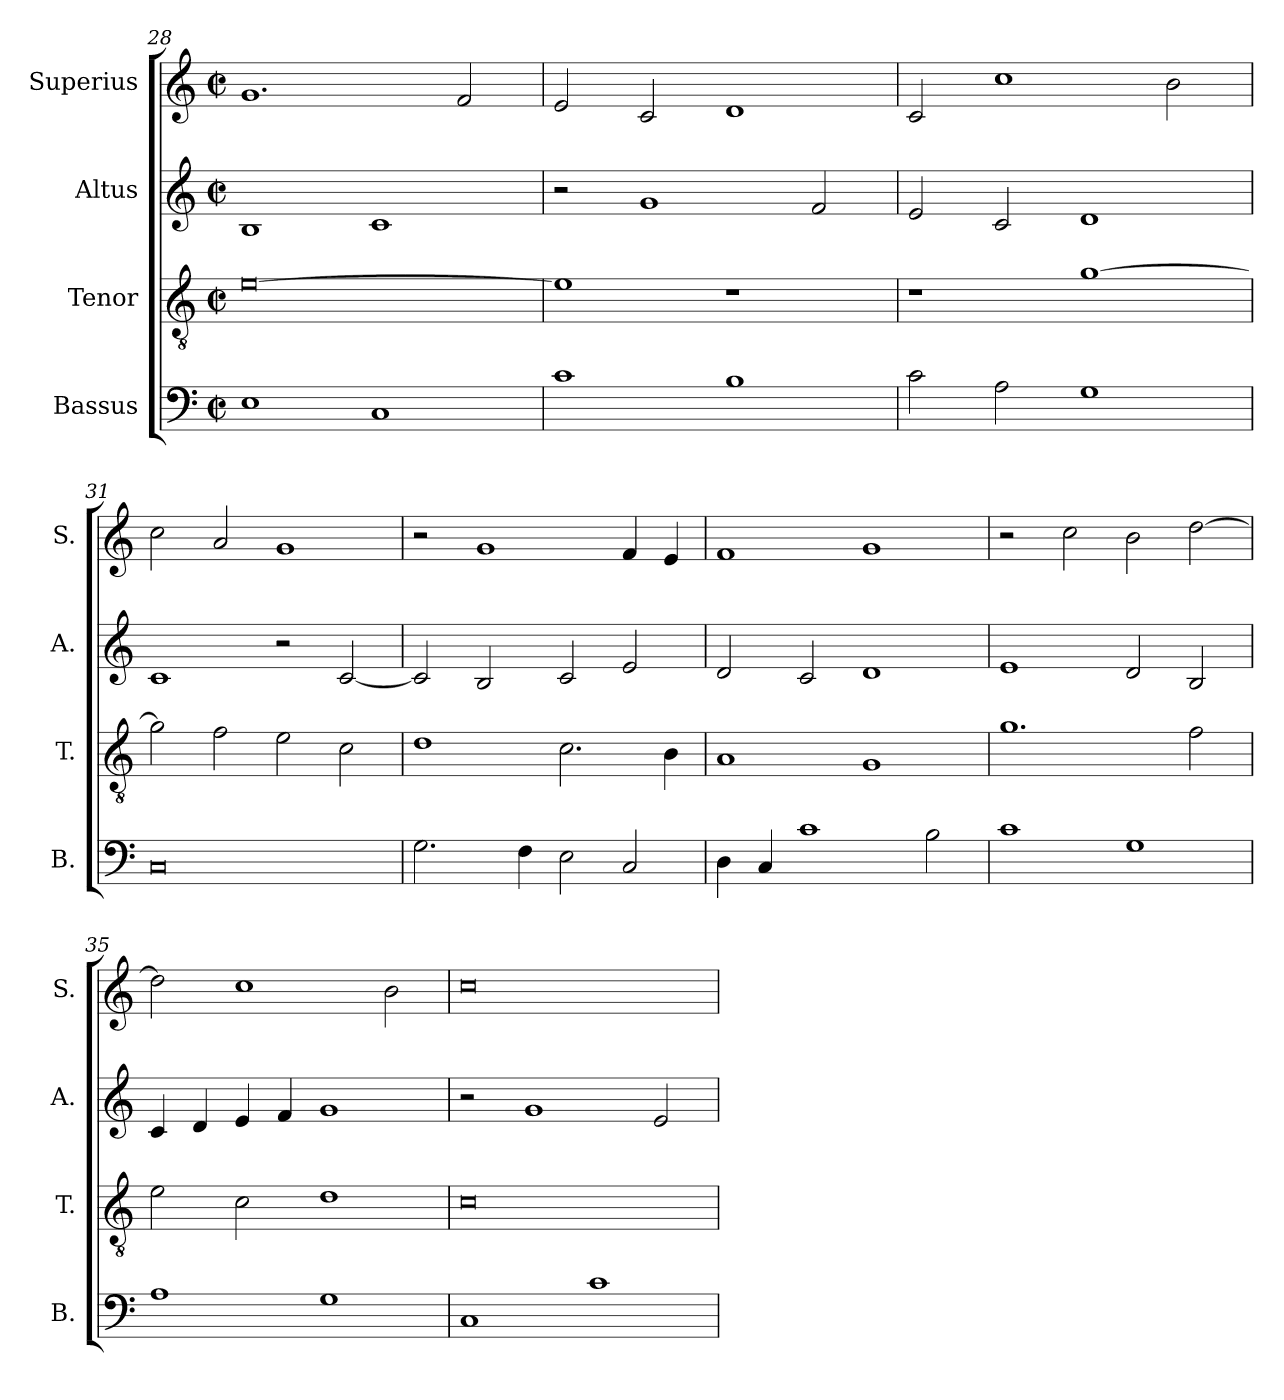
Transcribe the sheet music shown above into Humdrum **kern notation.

**kern	**kern	**kern	**kern
*part4	*part3	*part2	*part1
*staff4	*staff3	*staff2	*staff1
*I"Bassus	*I"Tenor	*I"Altus	*I"Superius
*I'B.	*I'T.	*I'A.	*I'S.
*clefF4	*clefGv2	*clefG2	*clefG2
*	*ITrd7c12	*	*
*k[]	*k[]	*k[]	*k[]
*C:	*C:	*C:	*C:
*M2/2	*M2/2	*M2/2	*M2/2
*met(c|)	*met(c|)	*met(c|)	*met(c|)
=28	=28	=28	=28
1Ei	[>0Ei	1Bi	1.gi
1Ci	.	1ci	.
.	.	.	2fi/
=29	=29	=29	=29
1ci	1Ei]	2r	2ei/
.	.	1gi	2ci/
1Bi	1r	.	1di
.	.	2fi/	.
!!LO:PB:g=z
=30	=30	=30	=30
2ci\	1r	2ei/	2ci/
2Ai\	.	2ci/	1cci
1Gi	[>1Gi	1di	.
.	.	.	2bi\
=31	=31	=31	=31
0Ci	2Gi\]	1ci	2cci\
.	2Fi\	.	2ai/
.	2Ei\	2r	1gi
.	2Ci\	[<2ci/	.
=32	=32	=32	=32
2.Gi\	1Di	2ci/]	2r
.	.	2Bi/	1gi
4Fi\	.	.	.
2Ei\	2.Ci\	2ci/	.
2Ci/	.	2ei/	4fi/
.	4BBi\	.	4ei/
=33	=33	=33	=33
4Di\	1AAi	2di/	1fi
4Ci/	.	.	.
1ci	.	2ci/	.
.	1GGi	1di	1gi
2Bi\	.	.	.
=34	=34	=34	=34
1ci	1.Gi	1ei	2r
.	.	.	2cci\
1Gi	.	2di/	2bi\
.	2Fi\	2Bi/	[>2ddi\
!!LO:LB:g=z
=35	=35	=35	=35
1Ai	2Ei\	4ci/	2ddi\]
.	.	4di/	.
.	2Ci\	4ei/	1cci
.	.	4fi/	.
1Gi	1Di	1gi	.
.	.	.	2bi\
=36	=36	=36	=36
1Ci	0Ci	2r	0cci
.	.	1gi	.
1ci	.	.	.
.	.	2ei/	.
=	=	=	=
*-	*-	*-	*-
